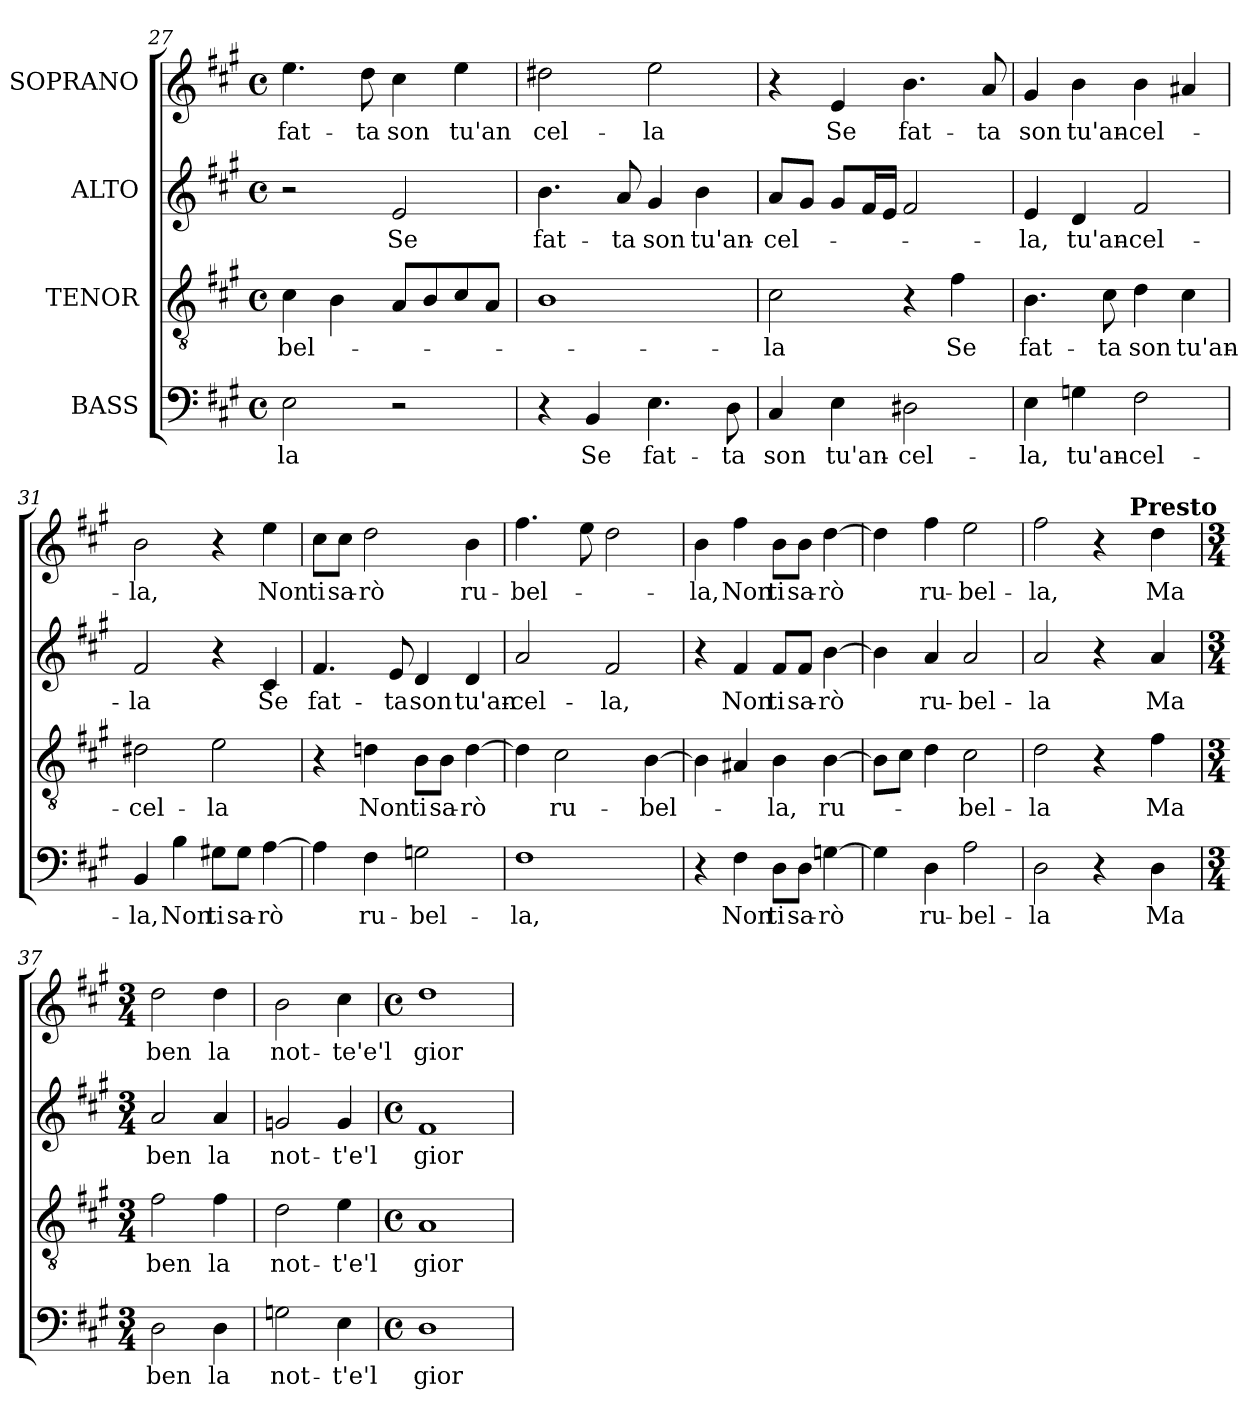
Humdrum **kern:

**kern	**text	**kern	**text	**kern	**text	**kern	**text
*part4	*part4	*part3	*part3	*part2	*part2	*part1	*part1
*staff4	*staff4	*staff3	*staff3	*staff2	*staff2	*staff1	*staff1
*I"BASS	*	*I"TENOR	*	*I"ALTO	*	*I"SOPRANO	*
*clefF4	*	*clefGv2	*	*clefG2	*	*clefG2	*
*k[f#c#g#]	*	*k[f#c#g#]	*	*k[f#c#g#]	*	*k[f#c#g#]	*
*A:	*	*A:	*	*A:	*	*A:	*
*M4/4	*	*M4/4	*	*M4/4	*	*M4/4	*
*met(c)	*	*met(c)	*	*met(c)	*	*met(c)	*
=27	=27	=27	=27	=27	=27	=27	=27
!	!LO:LY:b	!	!LO:LY:b	!	!	!	!LO:LY:b
2E\	-la	4c#\	-bel-	2r	.	4.ee\	fat-
.	.	4B\	.	.	.	.	.
!	!	!	!	!	!	!	!LO:LY:b
.	.	.	.	.	.	8dd\	-ta
!	!	!	!	!	!LO:LY:b	!	!LO:LY:b
2r	.	8A/L	.	2e/	Se	4cc#\	son
.	.	8B/	.	.	.	.	.
!	!	!	!	!	!	!	!LO:LY:b
.	.	8c#/	.	.	.	4ee\	tu'an
.	.	8A/J	.	.	.	.	.
=28	=28	=28	=28	=28	=28	=28	=28
!	!	!	!	!	!LO:LY:b	!	!LO:LY:b
4r	.	1B	.	4.b\	fat-	2dd#X\	cel-
!	!LO:LY:b	!	!	!	!	!	!
4BB/	Se	.	.	.	.	.	.
!	!	!	!	!	!LO:LY:b	!	!
.	.	.	.	8a/	-ta	.	.
!	!LO:LY:b	!	!	!	!LO:LY:b	!	!LO:LY:b
4.E\	fat-	.	.	4g#/	son	2ee\	-la
!	!	!	!	!	!LO:LY:b	!	!
.	.	.	.	4b\	tu'an-	.	.
!	!LO:LY:b	!	!	!	!	!	!
8D\	-ta	.	.	.	.	.	.
!!LO:LB:g=z
=29	=29	=29	=29	=29	=29	=29	=29
!	!LO:LY:b	!	!LO:LY:b	!	!LO:LY:b	!	!
4C#/	son	2c#\	-la	8a/L	-cel-	4r	.
.	.	.	.	8g#/J	.	.	.
!	!LO:LY:b	!	!	!	!	!	!LO:LY:b
4E\	tu'an-	.	.	8g#/L	.	4e/	Se
.	.	.	.	16f#/L	.	.	.
.	.	.	.	16e/JJ	.	.	.
!	!LO:LY:b	!	!	!	!	!	!LO:LY:b
2D#X\	-cel-	4r	.	2f#/	.	4.b\	fat-
!	!	!	!LO:LY:b	!	!	!	!
.	.	4f#\	Se	.	.	.	.
!	!	!	!	!	!	!	!LO:LY:b
.	.	.	.	.	.	8a/	-ta
=30	=30	=30	=30	=30	=30	=30	=30
!	!LO:LY:b	!	!LO:LY:b	!	!LO:LY:b	!	!LO:LY:b
4E\	-la,	4.B\	fat-	4e/	-la,	4g#/	son
!	!LO:LY:b	!	!	!	!LO:LY:b	!	!LO:LY:b
4Gn\	tu'an-	.	.	4d/	tu'an-	4b\	tu'an-
!	!	!	!LO:LY:b	!	!	!	!
.	.	8c#\	-ta	.	.	.	.
!	!LO:LY:b	!	!LO:LY:b	!	!LO:LY:b	!	!LO:LY:b
2F#\	-cel-	4d\	son	2f#/	-cel-	4b\	-cel-
!	!	!	!LO:LY:b	!	!	!	!
.	.	4c#\	tu'an-	.	.	4a#X/	.
=31	=31	=31	=31	=31	=31	=31	=31
!	!LO:LY:b	!	!LO:LY:b	!	!LO:LY:b	!	!LO:LY:b
4BB/	-la,	2d#X\	-cel-	2f#/	-la	2b\	-la,
!	!LO:LY:b	!	!	!	!	!	!
4B\	Non	.	.	.	.	.	.
!	!LO:LY:b	!	!LO:LY:b	!	!	!	!
8G#X\L	ti	2e\	-la	4r	.	4r	.
!	!LO:LY:b	!	!	!	!	!	!
8G#\J	sa-	.	.	.	.	.	.
!	!LO:LY:b	!	!	!	!LO:LY:b	!	!LO:LY:b
[>4A\	-rò	.	.	4c#/	Se	4ee\	Non
=32	=32	=32	=32	=32	=32	=32	=32
!	!	!	!	!	!LO:LY:b	!	!LO:LY:b
4A\]	.	4r	.	4.f#/	fat-	8cc#\L	ti
!	!	!	!	!	!	!	!LO:LY:b
.	.	.	.	.	.	8cc#\J	sa-
!	!LO:LY:b	!	!LO:LY:b	!	!	!	!LO:LY:b
4F#\	ru-	4dn\	Non	.	.	2dd\	-rò
!	!	!	!	!	!LO:LY:b	!	!
.	.	.	.	8e/	-ta	.	.
!	!LO:LY:b	!	!LO:LY:b	!	!LO:LY:b	!	!
2Gn\	-bel-	8B\L	ti	4d/	son	.	.
!	!	!	!LO:LY:b	!	!	!	!
.	.	8B\J	sa-	.	.	.	.
!	!	!	!LO:LY:b	!	!LO:LY:b	!	!LO:LY:b
.	.	[>4d\	-rò	4d/	tu'an-	4b\	ru-
!!LO:PB:g=z
=33	=33	=33	=33	=33	=33	=33	=33
!	!LO:LY:b	!	!	!	!LO:LY:b	!	!LO:LY:b
1F#	-la,	4d\]	.	2a/	-cel-	4.ff#\	-bel-
!	!	!	!LO:LY:b	!	!	!	!
.	.	2c#\	ru-	.	.	.	.
.	.	.	.	.	.	8ee\	.
!	!	!	!	!	!LO:LY:b	!	!
.	.	.	.	2f#/	-la,	2dd\	.
!	!	!	!LO:LY:b	!	!	!	!
.	.	[>4B\	-bel-	.	.	.	.
=34	=34	=34	=34	=34	=34	=34	=34
!	!	!	!	!	!	!	!LO:LY:b
4r	.	4B\]	.	4r	.	4b\	-la,
!	!LO:LY:b	!	!	!	!LO:LY:b	!	!LO:LY:b
4F#\	Non	4A#X/	.	4f#/	Non	4ff#\	Non
!	!LO:LY:b	!	!LO:LY:b	!	!LO:LY:b	!	!LO:LY:b
8D\L	ti	4B\	-la,	8f#/L	ti	8b\L	ti
!	!LO:LY:b	!	!	!	!LO:LY:b	!	!LO:LY:b
8D\J	sa-	.	.	8f#/J	sa-	8b\J	sa-
!	!LO:LY:b	!	!LO:LY:b	!	!LO:LY:b	!	!LO:LY:b
[>4Gn\	-rò	[>4B\	ru-	[>4b\	-rò	[>4dd\	-rò
=35	=35	=35	=35	=35	=35	=35	=35
4G\]	.	8B\L]	.	4b\]	.	4dd\]	.
.	.	8c#\J	.	.	.	.	.
!	!LO:LY:b	!	!	!	!LO:LY:b	!	!LO:LY:b
4D\	ru-	4d\	.	4a/	ru-	4ff#\	ru-
!	!LO:LY:b	!	!LO:LY:b	!	!LO:LY:b	!	!LO:LY:b
2A\	-bel-	2c#\	-bel-	2a/	-bel-	2ee\	-bel-
=36	=36	=36	=36	=36	=36	=36	=36
!	!LO:LY:b	!	!LO:LY:b	!	!LO:LY:b	!	!LO:LY:b
*	*	*	*	*	*	*^	*
2D\	-la	2d\	-la	2a/	-la	2ff#\	2ryy	-la,
4r	.	4r	.	4r	.	4r	8ryy	.
.	.	.	.	.	.	.	32ryy	.
!	!	!	!	!	!	!	!LO:TX:a:B:t=Presto	!
.	.	.	.	.	.	.	4ryy	.
!	!LO:LY:b	!	!LO:LY:b	!	!LO:LY:b	!	!	!LO:LY:b
4D\	Ma	4f#\	Ma	4a/	Ma	4dd\	.	Ma
.	.	.	.	.	.	.	16.ryy	.
*	*	*	*	*	*	*v	*v	*
=37	=37	=37	=37	=37	=37	=37	=37
*M3/4	*	*M3/4	*	*M3/4	*	*M3/4	*
*	*	*	*	*	*	*^	*
!	!LO:LY:b	!	!LO:LY:b	!	!LO:LY:b	!	!	!LO:LY:b
*	*	*	*	*	*	*v	*v	*
2D\	ben	2f#\	ben	2a/	ben	2dd\	ben
!	!LO:LY:b	!	!LO:LY:b	!	!LO:LY:b	!	!LO:LY:b
4D\	la	4f#\	la	4a/	la	4dd\	la
=38	=38	=38	=38	=38	=38	=38	=38
!	!LO:LY:b	!	!LO:LY:b	!	!LO:LY:b	!	!LO:LY:b
2Gn\	not-	2d\	not-	2gn/	not-	2b\	not-
!	!LO:LY:b	!	!LO:LY:b	!	!LO:LY:b	!	!LO:LY:b
4E\	-t'e'l	4e\	-t'e'l	4g/	-t'e'l	4cc#\	-te'e'l
!!LO:LB:g=z
=39	=39	=39	=39	=39	=39	=39	=39
*M4/4	*	*M4/4	*	*M4/4	*	*M4/4	*
*met(c)	*	*met(c)	*	*met(c)	*	*met(c)	*
!	!LO:LY:b	!	!LO:LY:b	!	!LO:LY:b	!	!LO:LY:b
1D	gior-	1A	gior-	1f#	gior-	1dd	gior-
=	=	=	=	=	=	=	=
*-	*-	*-	*-	*-	*-	*-	*-
